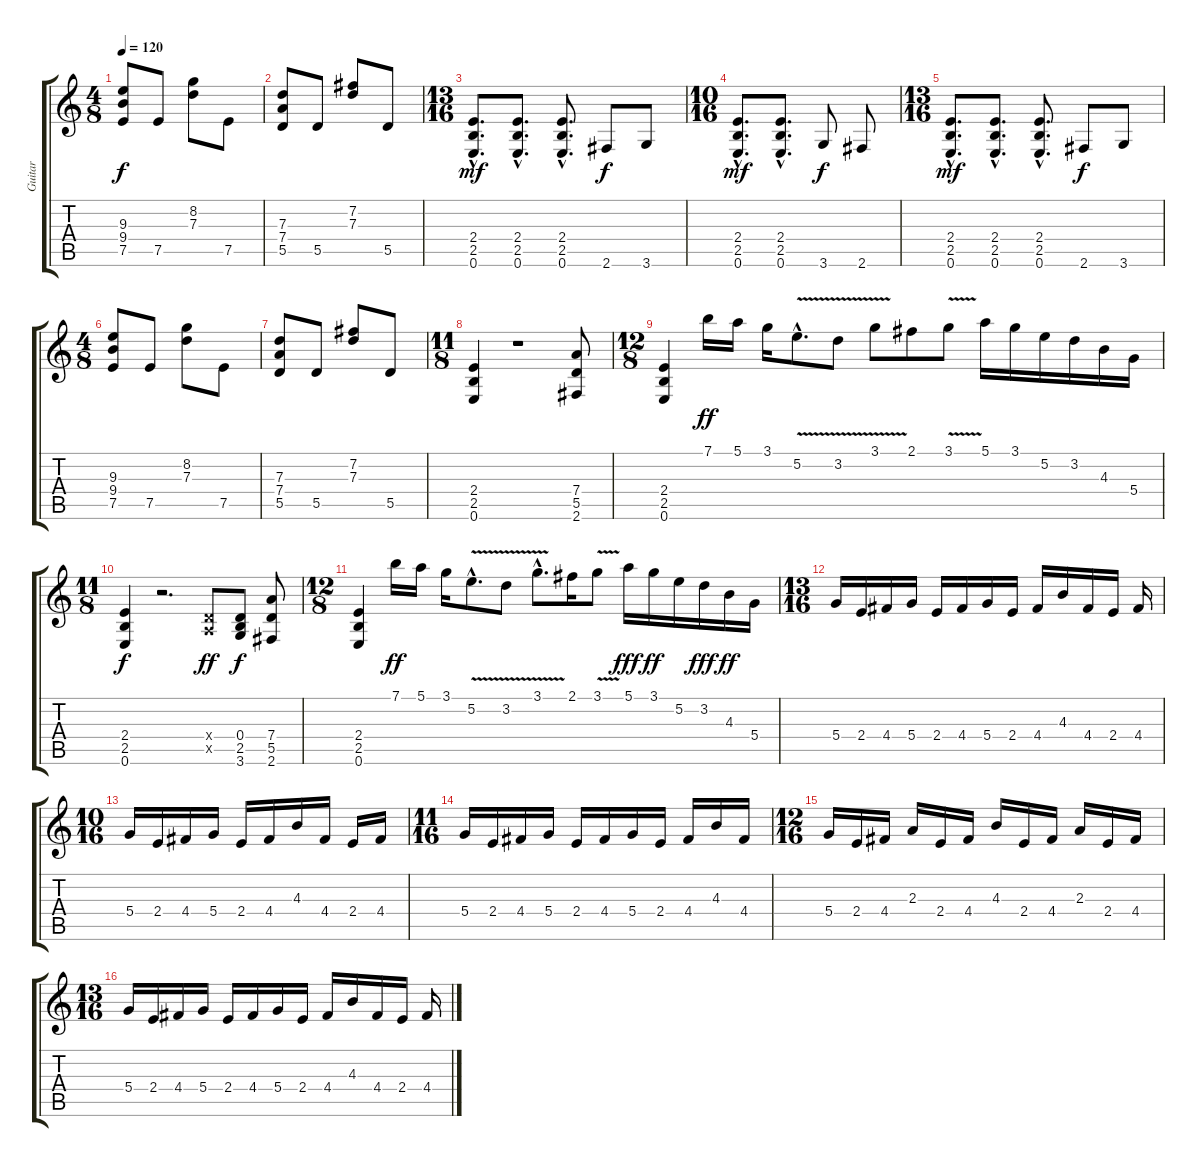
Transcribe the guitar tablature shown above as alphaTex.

\track ("Guitar" "Guitar") {instrument overdrivenguitar}
\staff {score tabs}
\tuning (E4 B3 G3 D3 A2 E2) {hide}
\ts (4 8)
\tempo 120
\clef g2
\ks c
(9.3 9.4 7.5).8{dy f} 7.5.8 (8.2 7.3).8 7.5.8 |
(7.3 7.4 5.5).8 5.5.8 (7.2 7.3).8 5.5.8 |
\ts (13 16)
(2.4{hac} 2.5{hac} 0.6{hac}).8{d dy mf} (2.4{hac} 2.5{hac} 0.6{hac}).8{d} (2.4{hac} 2.5{hac} 0.6{hac}).8{d} 2.6.8{dy f} 3.6.8 |
\ts (10 16)
(2.4{hac} 2.5{hac} 0.6{hac}).8{d dy mf} (2.4{hac} 2.5{hac} 0.6{hac}).8{d} 3.6.8{dy f} 2.6.8 |
\ts (13 16)
(2.4{hac} 2.5{hac} 0.6{hac}).8{d dy mf} (2.4{hac} 2.5{hac} 0.6{hac}).8{d} (2.4{hac} 2.5{hac} 0.6{hac}).8{d} 2.6.8{dy f} 3.6.8 |
\ts (4 8)
(9.3 9.4 7.5).8 7.5.8 (8.2 7.3).8 7.5.8 |
(7.3 7.4 5.5).8 5.5.8 (7.2 7.3).8 5.5.8 |
\ts (11 8)
(2.4 2.5 0.6).4 r.1 (7.4 5.5 2.6).8 |
\ts (12 8)
(2.4 2.5 0.6).4 7.1.16{dy ff} 5.1.16 3.1.16 5.2{v hac}.8{d} 3.2{v}.8 3.1{v}.8 2.1.8 3.1{v}.8 5.1.16 3.1.16 5.2.16 3.2.16 4.3.16 5.4.16 |
\ts (11 8)
(2.4 2.5 0.6).4{dy f} r.2{d} (0.4{x} 0.5{x}).8{dy ff} (0.4 2.5 3.6).8{dy f} (7.4 5.5 2.6).8 |
\ts (12 8)
(2.4 2.5 0.6).4 7.1.16{dy ff} 5.1.16 3.1.16 5.2{v hac}.8{d} 3.2{v}.8 3.1{v hac}.8{d} 2.1.16 3.1{v}.8 5.1.16{dy fff} 3.1.16{dy ff} 5.2.16 3.2.16{dy fff} 4.3.16{dy ff} 5.4.16 |
\ts (13 16)
5.4.16{volume 12} 2.4.16 4.4.16 5.4.16 2.4.16 4.4.16 5.4.16 2.4.16 4.4.16 4.3.16 4.4.16 2.4.16 4.4.16 |
\ts (10 16)
5.4.16 2.4.16 4.4.16 5.4.16 2.4.16 4.4.16 4.3.16 4.4.16 2.4.16 4.4.16 |
\ts (11 16)
5.4.16 2.4.16 4.4.16 5.4.16 2.4.16 4.4.16 5.4.16 2.4.16 4.4.16 4.3.16 4.4.16 |
\ts (12 16)
5.4.16 2.4.16 4.4.16 2.3.16 2.4.16 4.4.16 4.3.16 2.4.16 4.4.16 2.3.16 2.4.16 4.4.16 |
\ts (13 16)
5.4.16 2.4.16 4.4.16 5.4.16 2.4.16 4.4.16 5.4.16 2.4.16 4.4.16 4.3.16 4.4.16 2.4.16 4.4.16
